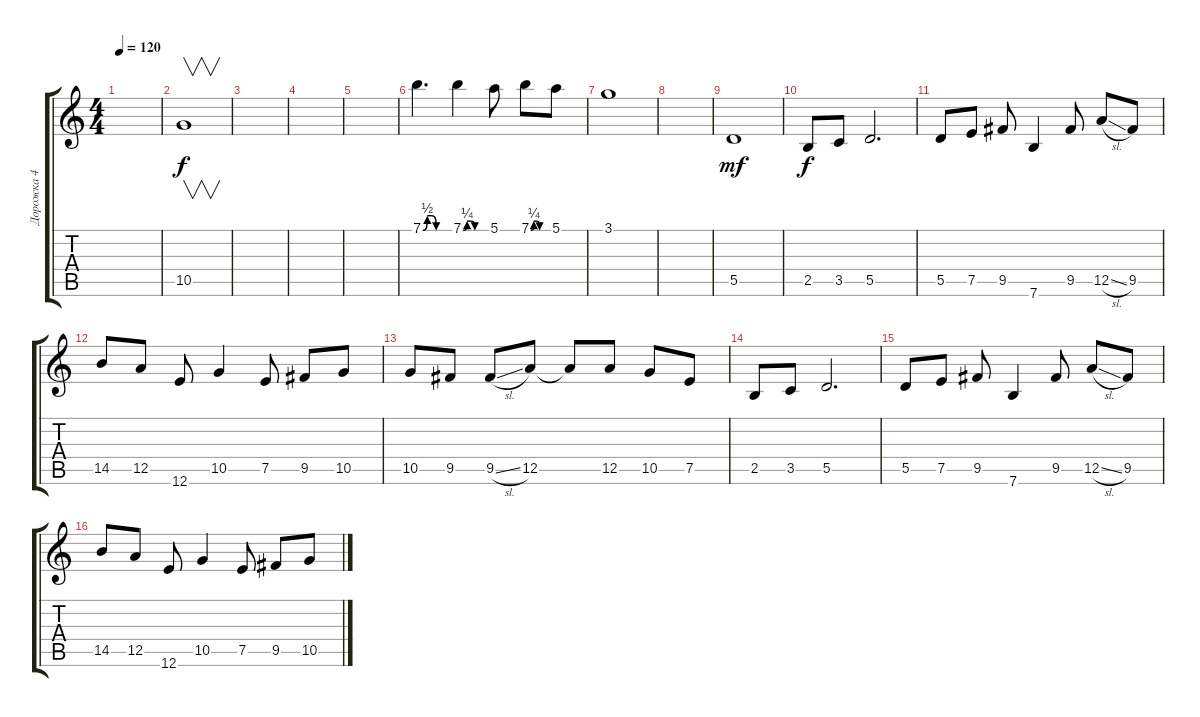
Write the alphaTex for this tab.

\track ("Дорожка 4" "Дорожка 4") {instrument electricguitarjazz}
\staff {score tabs}
\tuning (E4 B3 G3 D3 A2 E2) {hide}
\ts (4 4)
\tempo 120
\clef g2
\ks c
|
10.5.1{v} |
|
|
|
7.1{be (custom 0 0 10 2 20 2 30 0 60 0)}.4{d} 7.1{be (custom 0 0 10 1 20 1 30 0 60 0)}.4 5.1.8 7.1{be (custom 0 0 10 1 20 1 30 0 60 0)}.8 5.1.8 |
3.1.1{dy f} |
|
5.5.1{dy mf instrument electricguitarmuted} |
2.5.8{dy f} 3.5.8 5.5.2{d} |
5.5.8 7.5.8 9.5.8 7.6.4 9.5.8 12.5{sl}.8 9.5.8 |
14.5.8 12.5.8 12.6.8 10.5.4 7.5.8 9.5.8 10.5.8 |
10.5.8 9.5.8 9.5{sl}.8 12.5.8 12.5{t}.8 12.5.8 10.5.8 7.5.8 |
2.5.8 3.5.8 5.5.2{d} |
5.5.8 7.5.8 9.5.8 7.6.4 9.5.8 12.5{sl}.8 9.5.8 |
14.5.8 12.5.8 12.6.8 10.5.4 7.5.8 9.5.8 10.5.8
